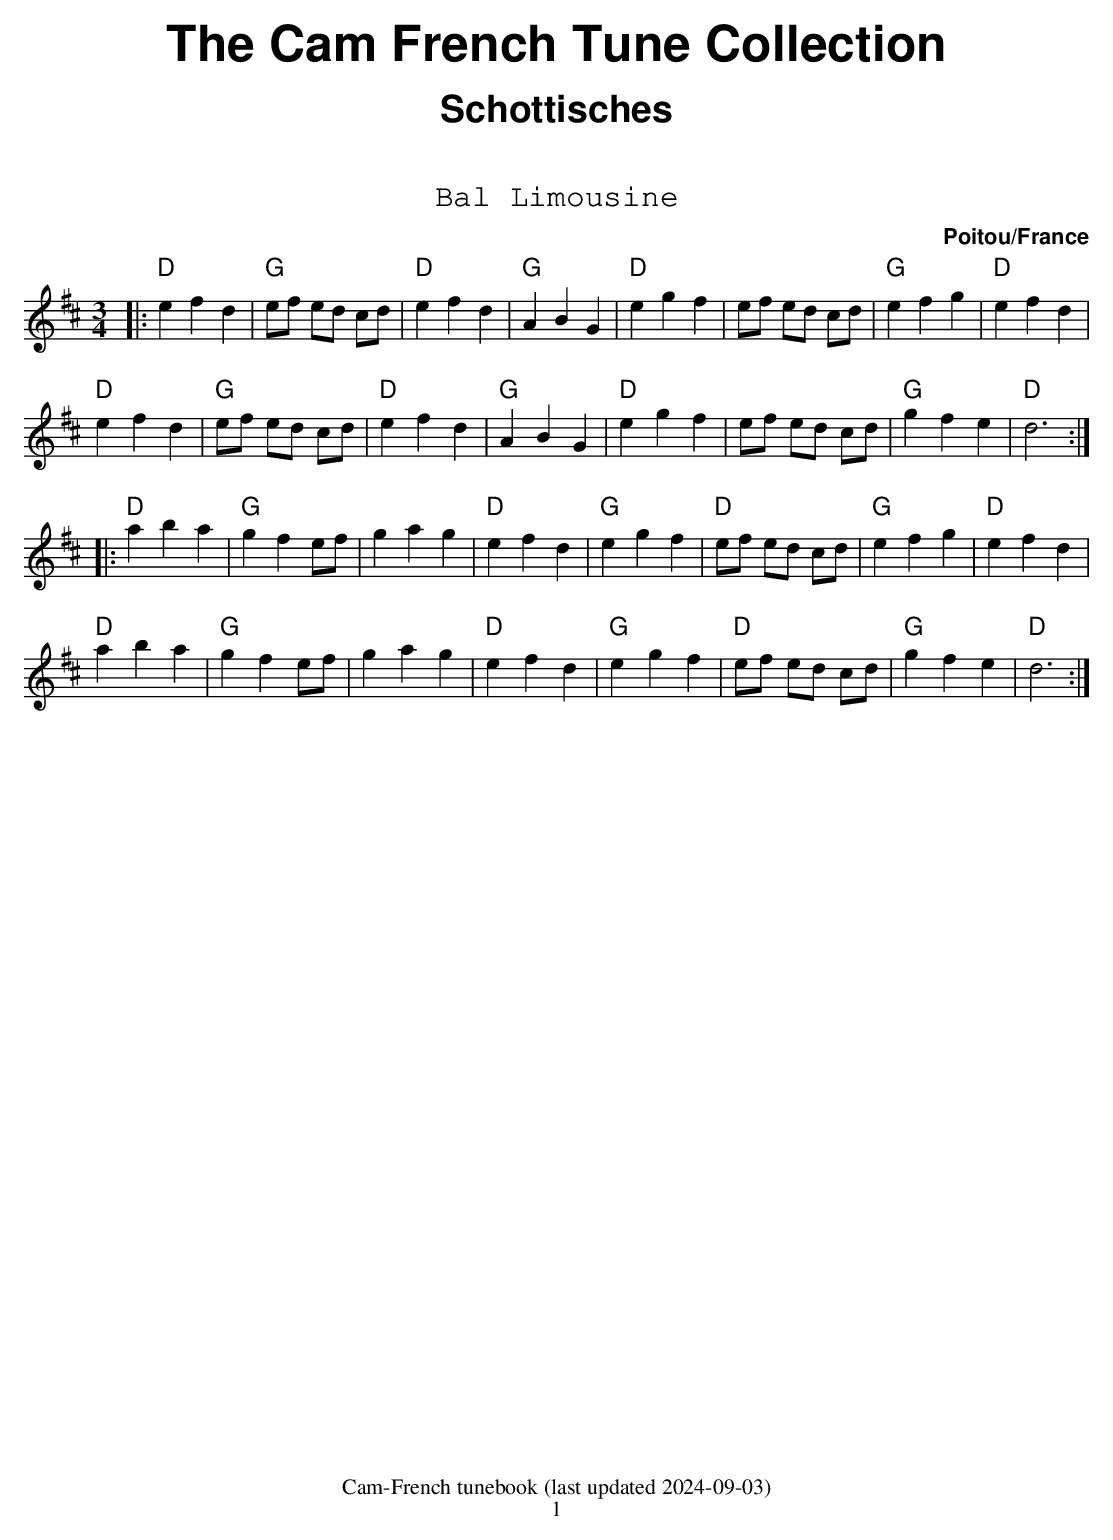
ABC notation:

X:1
T:Bal Limousine
C:Poitou/France
M:3/4
L:1/4
K:Dmaj
|:"D"efd|"G"e/2f/2 e/2d/2 c/2d/2|"D"efd|"G"ABG|"D"egf|e/2f/2 e/2d/2 c/2d/2|"G"efg|"D"efd|
"D"efd|"G"e/2f/2 e/2d/2 c/2d/2|"D"efd|"G"ABG|"D"egf|e/2f/2 e/2d/2 c/2d/2|"G"gfe|"D"d3:|
|:"D"aba|"G"gfe/2f/2|gag|"D"efd|"G"egf|"D"e/2f/2 e/2d/2 c/2d/2|"G"efg|"D"efd|
"D"aba|"G"gfe/2f/2|gag|"D"efd|"G"egf|"D"e/2f/2 e/2d/2 c/2d/2|"G"gfe|"D"d3:|
